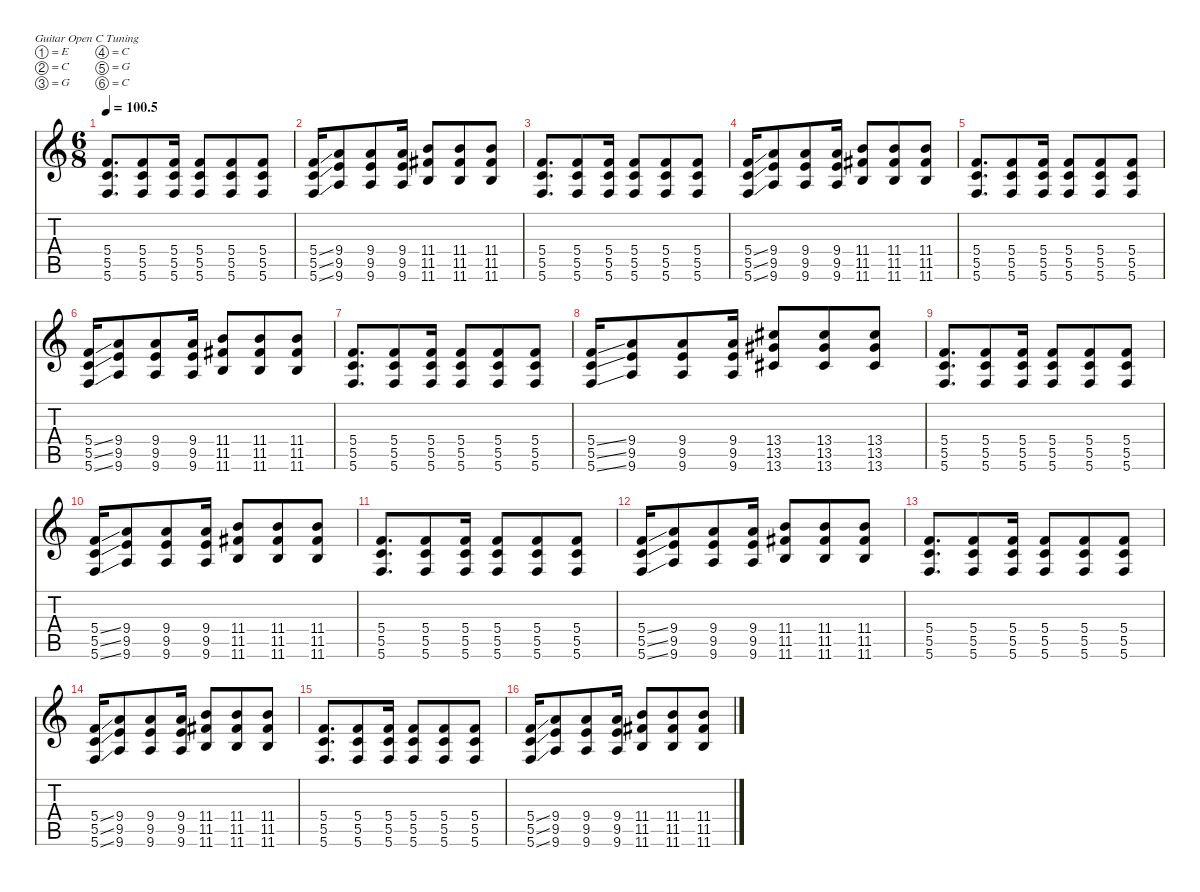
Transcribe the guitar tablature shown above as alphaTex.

\defaultSystemsLayout 4
\hideDynamics
\bracketExtendMode nobrackets
\singleTrackTrackNamePolicy hidden
\multiTrackTrackNamePolicy hidden
\firstSystemTrackNameMode fullname
\firstSystemTrackNameOrientation horizontal
\otherSystemsTrackNameOrientation horizontal
\track ("Guitar I (primary guitar)" "dist.guit.") {mute instrument distortionguitar}
\staff {score tabs}
\tuning (E4 C4 G3 C3 G2 C2)
\ts (6 8)
\tempo
100.5
\accidentals auto
\clef g2
\ottava regular
\simile none
\ks c
(5.4 5.5 5.6).8{d dy f beam Up} (5.4 5.5 5.6).8{beam Up} (5.4 5.5 5.6).16{beam Up} (5.4 5.5 5.6).8{beam Up} (5.4 5.5 5.6).8{beam Up} (5.4 5.5 5.6).8{beam Up} |
(5.4{ss} 5.5{ss} 5.6{ss}).16{beam Up} (9.4 9.5 9.6).8{beam Up} (9.4 9.5 9.6).8{beam Up} (9.4 9.5 9.6).16{beam Up} (11.4 11.5{acc #} 11.6).8{beam Up} (11.4 11.5{acc #} 11.6).8{beam Up} (11.4 11.5{acc #} 11.6).8{beam Up} |
(5.4 5.5 5.6).8{d beam Up} (5.4 5.5 5.6).8{beam Up} (5.4 5.5 5.6).16{beam Up} (5.4 5.5 5.6).8{beam Up} (5.4 5.5 5.6).8{beam Up} (5.4 5.5 5.6).8{beam Up} |
(5.4{ss} 5.5{ss} 5.6{ss}).16{beam Up} (9.4 9.5 9.6).8{beam Up} (9.4 9.5 9.6).8{beam Up} (9.4 9.5 9.6).16{beam Up} (11.4 11.5{acc #} 11.6).8{beam Up} (11.4 11.5{acc #} 11.6).8{beam Up} (11.4 11.5{acc #} 11.6).8{beam Up} |
(5.4 5.5 5.6).8{d beam Up} (5.4 5.5 5.6).8{beam Up} (5.4 5.5 5.6).16{beam Up} (5.4 5.5 5.6).8{beam Up} (5.4 5.5 5.6).8{beam Up} (5.4 5.5 5.6).8{beam Up} |
(5.4{ss} 5.5{ss} 5.6{ss}).16{beam Up} (9.4 9.5 9.6).8{beam Up} (9.4 9.5 9.6).8{beam Up} (9.4 9.5 9.6).16{beam Up} (11.4 11.5{acc #} 11.6).8{beam Up} (11.4 11.5{acc #} 11.6).8{beam Up} (11.4 11.5{acc #} 11.6).8{beam Up} |
(5.4 5.5 5.6).8{d beam Up} (5.4 5.5 5.6).8{beam Up} (5.4 5.5 5.6).16{beam Up} (5.4 5.5 5.6).8{beam Up} (5.4 5.5 5.6).8{beam Up} (5.4 5.5 5.6).8{beam Up} |
(5.4{ss} 5.5{ss} 5.6{ss}).16{beam Up} (9.4 9.5 9.6).8{beam Up} (9.4 9.5 9.6).8{beam Up} (9.4 9.5 9.6).16{beam Up} (13.4{acc #} 13.5{acc #} 13.6{acc #}).8{beam Up} (13.4{acc #} 13.5{acc #} 13.6{acc #}).8{beam Up} (13.4{acc #} 13.5{acc #} 13.6{acc #}).8{beam Up} |
(5.4 5.5 5.6).8{d beam Up} (5.4 5.5 5.6).8{beam Up} (5.4 5.5 5.6).16{beam Up} (5.4 5.5 5.6).8{beam Up} (5.4 5.5 5.6).8{beam Up} (5.4 5.5 5.6).8{beam Up} |
(5.4{ss} 5.5{ss} 5.6{ss}).16{beam Up} (9.4 9.5 9.6).8{beam Up} (9.4 9.5 9.6).8{beam Up} (9.4 9.5 9.6).16{beam Up} (11.4 11.5{acc #} 11.6).8{beam Up} (11.4 11.5{acc #} 11.6).8{beam Up} (11.4 11.5{acc #} 11.6).8{beam Up} |
(5.4 5.5 5.6).8{d beam Up} (5.4 5.5 5.6).8{beam Up} (5.4 5.5 5.6).16{beam Up} (5.4 5.5 5.6).8{beam Up} (5.4 5.5 5.6).8{beam Up} (5.4 5.5 5.6).8{beam Up} |
(5.4{ss} 5.5{ss} 5.6{ss}).16{beam Up} (9.4 9.5 9.6).8{beam Up} (9.4 9.5 9.6).8{beam Up} (9.4 9.5 9.6).16{beam Up} (11.4 11.5{acc #} 11.6).8{beam Up} (11.4 11.5{acc #} 11.6).8{beam Up} (11.4 11.5{acc #} 11.6).8{beam Up} |
(5.4 5.5 5.6).8{d beam Up} (5.4 5.5 5.6).8{beam Up} (5.4 5.5 5.6).16{beam Up} (5.4 5.5 5.6).8{beam Up} (5.4 5.5 5.6).8{beam Up} (5.4 5.5 5.6).8{beam Up} |
(5.4{ss} 5.5{ss} 5.6{ss}).16{beam Up} (9.4 9.5 9.6).8{beam Up} (9.4 9.5 9.6).8{beam Up} (9.4 9.5 9.6).16{beam Up} (11.4 11.5{acc #} 11.6).8{beam Up} (11.4 11.5{acc #} 11.6).8{beam Up} (11.4 11.5{acc #} 11.6).8{beam Up} |
(5.4 5.5 5.6).8{d beam Up} (5.4 5.5 5.6).8{beam Up} (5.4 5.5 5.6).16{beam Up} (5.4 5.5 5.6).8{beam Up} (5.4 5.5 5.6).8{beam Up} (5.4 5.5 5.6).8{beam Up} |
(5.4{ss} 5.5{ss} 5.6{ss}).16{beam Up} (9.4 9.5 9.6).8{beam Up} (9.4 9.5 9.6).8{beam Up} (9.4 9.5 9.6).16{beam Up} (11.4 11.5{acc #} 11.6).8{beam Up} (11.4 11.5{acc #} 11.6).8{beam Up} (11.4 11.5{acc #} 11.6).8{beam Up}
